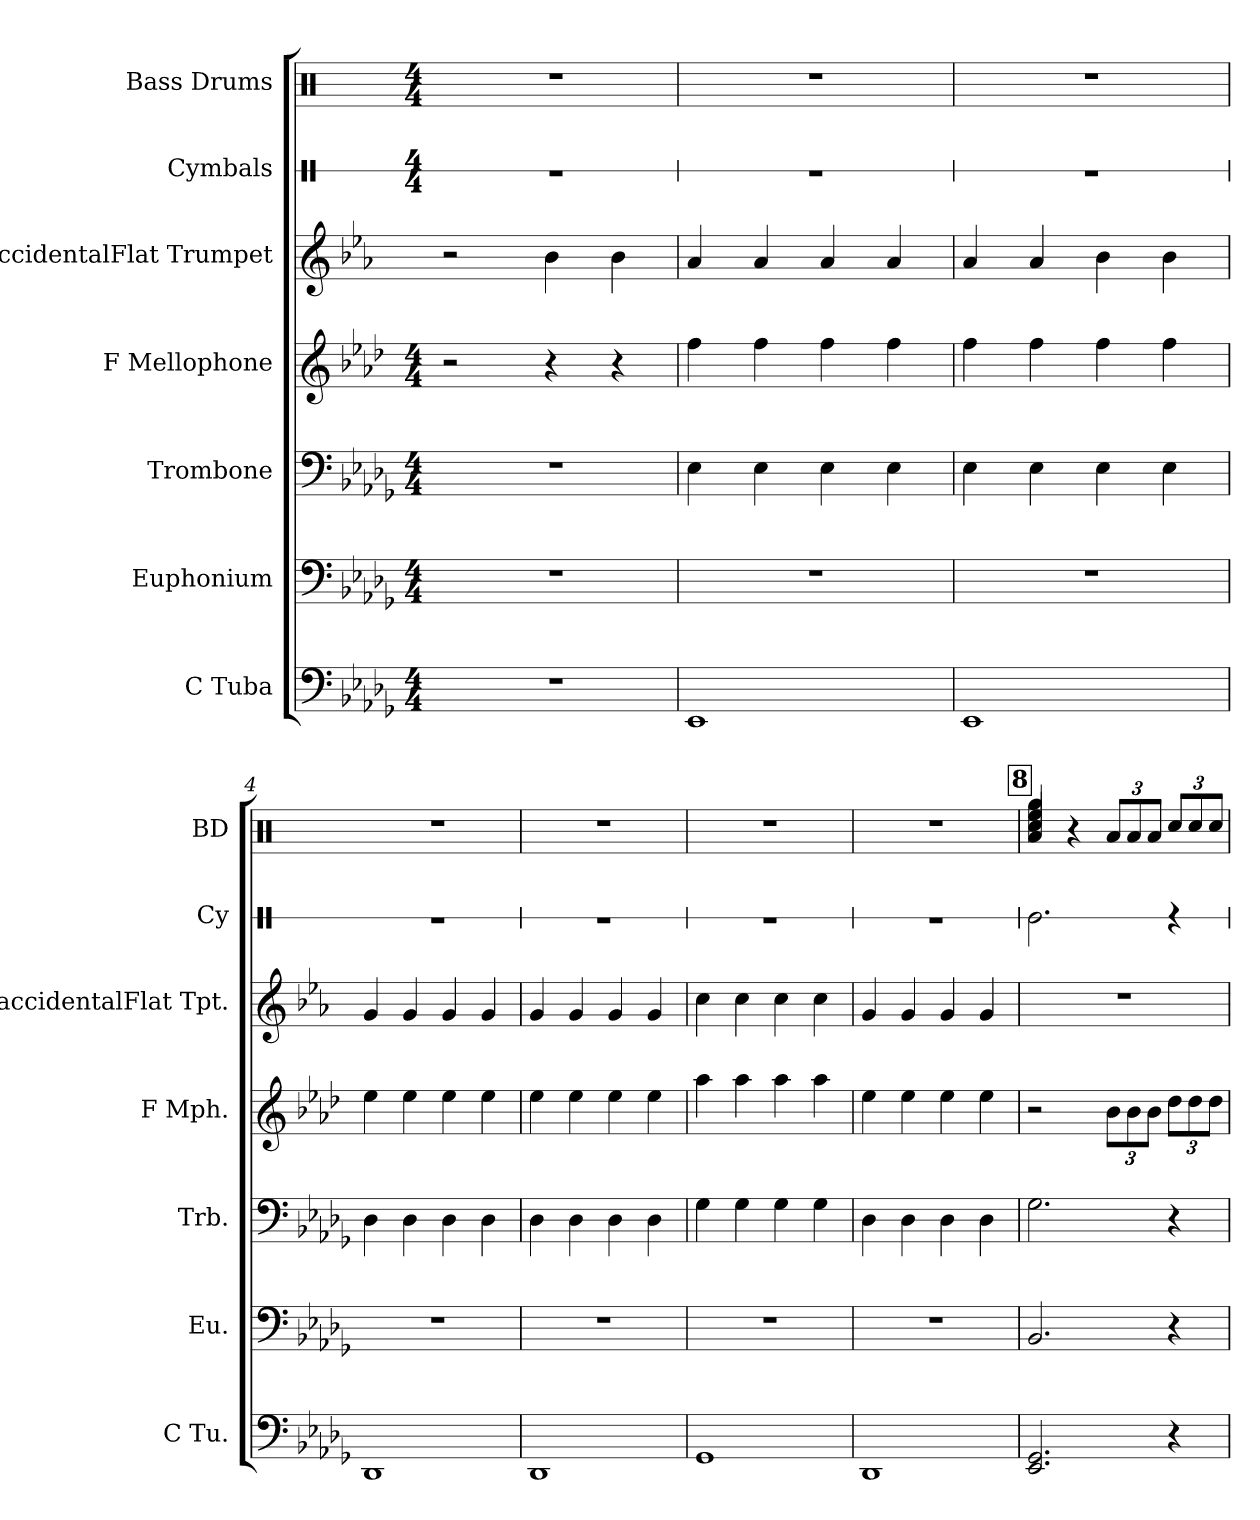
**kern	**kern	**kern	**kern	**kern	**kern	**kern
*part7	*part6	*part5	*part4	*part3	*part2	*part1
*staff7	*staff6	*staff5	*staff4	*staff3	*staff2	*staff1
*I"C Tuba	*I"Euphonium	*I"Trombone	*I"F Mellophone	*I"BaccidentalFlat Trumpet	*I"Cymbals	*I"Bass Drums
*I'C Tu.	*I'Eu.	*I'Trb.	*I'F Mph.	*I'BaccidentalFlat Tpt.	*I'Cy	*I'BD
*	*	*	*	*	*stria1	*
*clefF4	*clefF4	*clefF4	*clefG2	*clefG2	*clefX	*clefX
*	*	*	*ITrd4c7	*ITrd1c2	*	*
*k[b-e-a-d-g-]	*k[b-e-a-d-g-]	*k[b-e-a-d-g-]	*k[b-e-a-d-g-]	*k[b-e-a-d-g-]	*k[]	*k[]
*M4/4	*M4/4	*M4/4	*M4/4	*	*M4/4	*M4/4
=1	=1	=1	=1	=1	=1	=1
1r	1r	1r	2r	2r	1r	1r
.	.	.	4r	4a-\	.	.
.	.	.	4r	4a-\	.	.
=2	=2	=2	=2	=2	=2	=2
1EE-	1r	4E-\	4b-\	4g-/	1r	1r
.	.	4E-\	4b-\	4g-/	.	.
.	.	4E-\	4b-\	4g-/	.	.
.	.	4E-\	4b-\	4g-/	.	.
=3	=3	=3	=3	=3	=3	=3
1EE-	1r	4E-\	4b-\	4g-/	1r	1r
.	.	4E-\	4b-\	4g-/	.	.
.	.	4E-\	4b-\	4a-\	.	.
.	.	4E-\	4b-\	4a-\	.	.
=4	=4	=4	=4	=4	=4	=4
1DD-	1r	4D-\	4a-\	4f/	1r	1r
.	.	4D-\	4a-\	4f/	.	.
.	.	4D-\	4a-\	4f/	.	.
.	.	4D-\	4a-\	4f/	.	.
=5	=5	=5	=5	=5	=5	=5
1DD-	1r	4D-\	4a-\	4f/	1r	1r
.	.	4D-\	4a-\	4f/	.	.
.	.	4D-\	4a-\	4f/	.	.
.	.	4D-\	4a-\	4f/	.	.
=6	=6	=6	=6	=6	=6	=6
1GG-	1r	4G-\	4dd-\	4b-\	1r	1r
.	.	4G-\	4dd-\	4b-\	.	.
.	.	4G-\	4dd-\	4b-\	.	.
.	.	4G-\	4dd-\	4b-\	.	.
=7	=7	=7	=7	=7	=7	=7
1DD-	1r	4D-\	4a-\	4f/	1r	1r
.	.	4D-\	4a-\	4f/	.	.
.	.	4D-\	4a-\	4f/	.	.
.	.	4D-\	4a-\	4f/	.	.
!!LO:REH:place=s1:a:B:fs=14:t=8
=8	=8	=8	=8	=8	=8	=8
*	*	*	*	*	*	*^
*	*	*	*	*	*	*	*^
*	*	*	*	*	*	*	*	*^
2.EE-/ 2.GG-/	2.BB-/	2.G-\	2r	1r	2.Re\	4Ra/	4Rcc/	4Ree/	4Rgg\
.	.	.	.	.	.	4r	2.ryy	2.ryy	2.ryy
*	*	*	*Xbrackettup	*	*	*Xbrackettup	*	*	*
.	.	.	12e-\L	.	.	12Ra/L	.	.	.
.	.	.	12e-\	.	.	12Ra/	.	.	.
.	.	.	12e-\J	.	.	12Ra/J	.	.	.
4r	4r	4r	12g-\L	.	4r	12Rcc/L	.	.	.
.	.	.	12g-\	.	.	12Rcc/	.	.	.
.	.	.	12g-\J	.	.	12Rcc/J	.	.	.
*	*	*	*	*	*	*v	*v	*v	*v
=	=	=	=	=	=	=
*-	*-	*-	*-	*-	*-	*-
